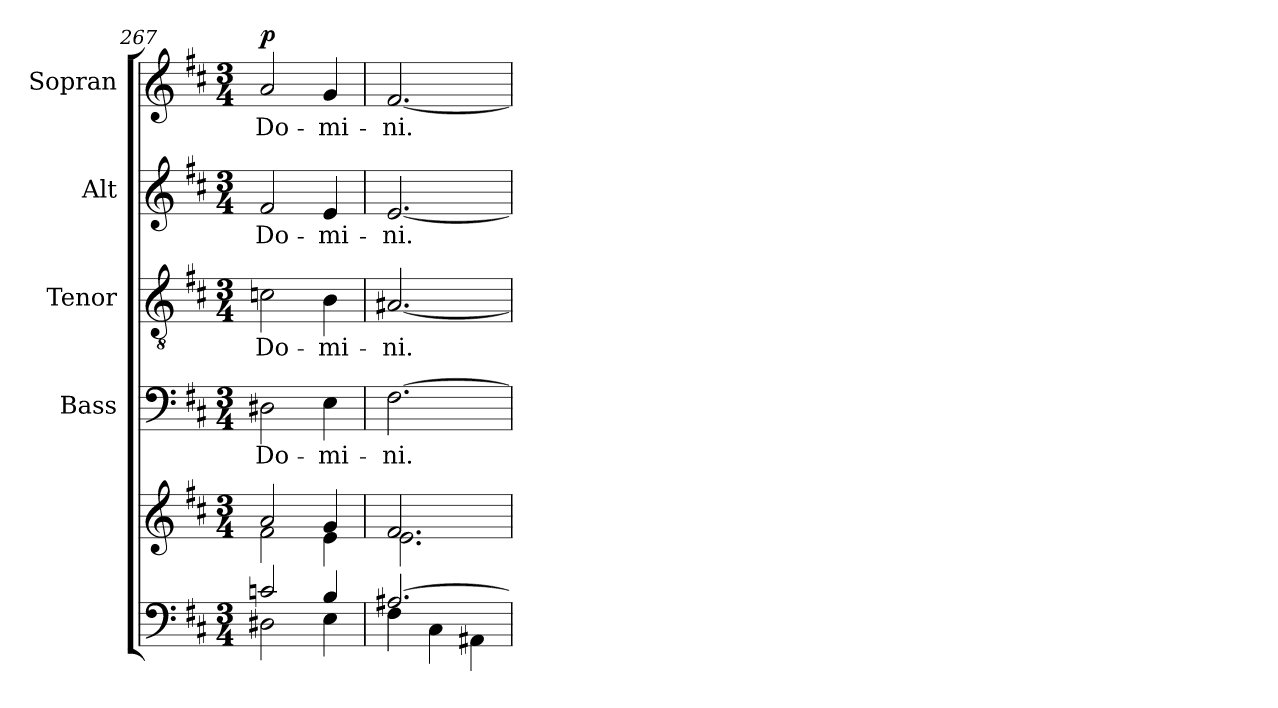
**kern	**kern	**kern	**text	**kern	**text	**kern	**text	**kern	**text	**dynam
*part5	*part5	*part4	*part4	*part3	*part3	*part2	*part2	*part1	*part1	*part1
*staff6	*staff5	*staff4	*staff4	*staff3	*staff3	*staff2	*staff2	*staff1	*staff1	*staff1
*	*	*I"Bass	*	*I"Tenor	*	*I"Alt	*	*I"Sopran	*	*
*	*	*I'B.	*	*I'T.	*	*I'A.	*	*I'S.	*	*
*clefF4	*clefG2	*clefF4	*	*clefGv2	*	*clefG2	*	*clefG2	*	*
*k[f#c#]	*k[f#c#]	*k[f#c#]	*	*k[f#c#]	*	*k[f#c#]	*	*k[f#c#]	*	*
*D:	*D:	*D:	*	*D:	*	*D:	*	*D:	*	*
*M3/4	*M3/4	*M3/4	*	*M3/4	*	*M3/4	*	*M3/4	*	*
=267	=267	=267	=267	=267	=267	=267	=267	=267	=267	=267
*^	*^	*	*	*	*	*	*	*	*	*
!	!	!	!	!	!LO:LY:b	!	!LO:LY:b	!	!LO:LY:b	!	!LO:LY:b	!LO:DY:a
2cn/	2D#X\	2a/	2f#\	2D#X\	Do-	2cn\	Do-	2f#/	Do-	2a/	Do-	p
!	!	!	!	!	!LO:LY:b	!	!LO:LY:b	!	!LO:LY:b	!	!LO:LY:b	!
4B/	4E\	4g/	4e\	4E\	-mi-	4B\	-mi-	4e/	-mi-	4g/	-mi-	.
=268	=268	=268	=268	=268	=268	=268	=268	=268	=268	=268	=268	=268
!	!	!	!	!	!LO:LY:b	!	!LO:LY:b	!	!LO:LY:b	!	!LO:LY:b	!
[>2.A#X/	4F#\	2.f#/	2.e\	[2.F#\	-ni.	[2.A#X/	-ni.	[2.e/	-ni.	[2.f#/	-ni.	.
.	4C#\	.	.	.	.	.	.	.	.	.	.	.
.	4AA#X\	.	.	.	.	.	.	.	.	.	.	.
*v	*v	*	*	*	*	*	*	*	*	*	*	*
*	*v	*v	*	*	*	*	*	*	*	*	*
=	=	=	=	=	=	=	=	=	=	=
*-	*-	*-	*-	*-	*-	*-	*-	*-	*-	*-
